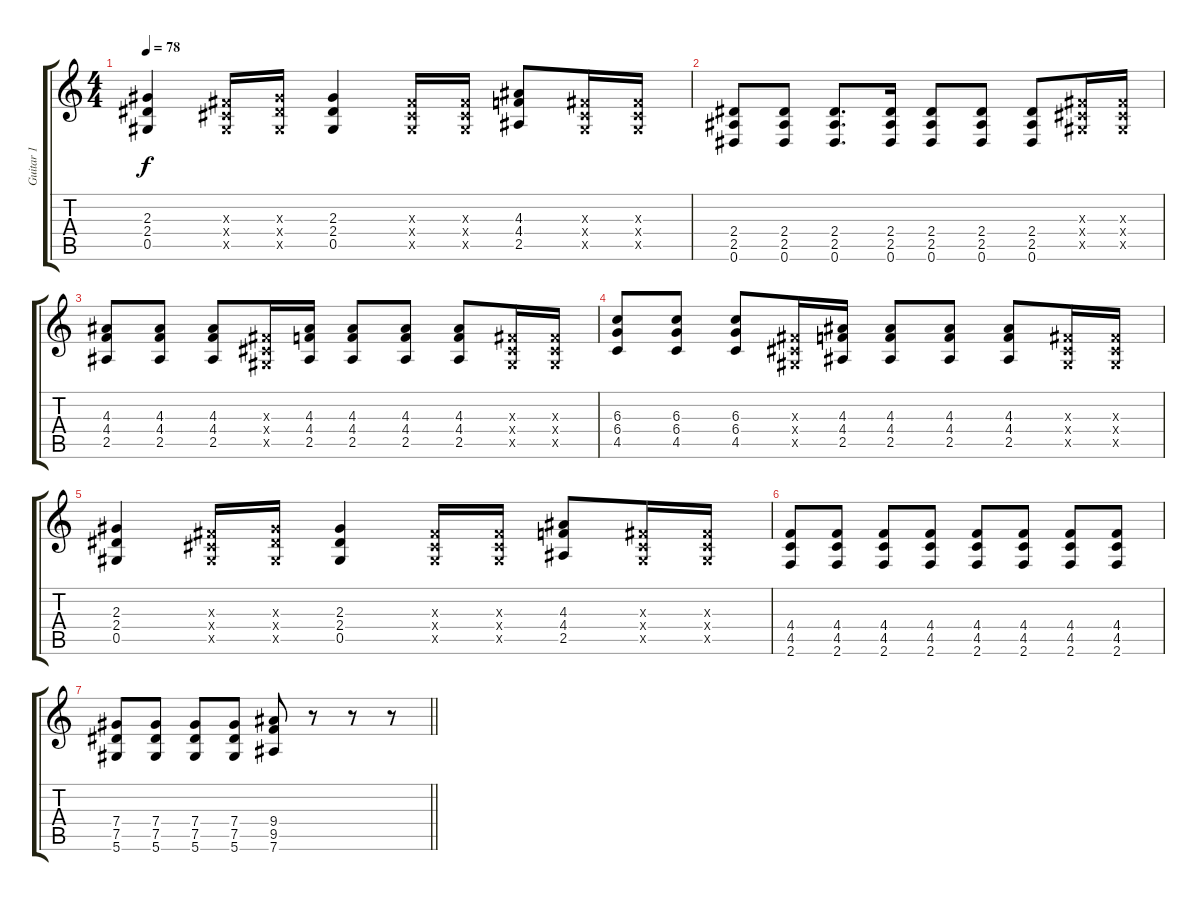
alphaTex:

\track ("Guitar 1" "Guitar 1") {instrument distortionguitar}
\staff {score tabs}
\tuning (Eb4 Bb3 Gb3 Db3 Ab2 Eb2) {hide}
\ts (4 4)
\tempo 78
\clef g2
\ks c
(2.3 2.4 0.5).4{dy f} (0.3{x} 0.4{x} 0.5{x}).16 (2.3{x} 2.4{x} 0.5{x}).16 (2.3 2.4 0.5).4 (0.3{x} 0.4{x} 0.5{x}).16 (0.3{x} 0.4{x} 0.5{x}).16 (4.3 4.4 2.5).8 (0.3{x} 0.4{x} 0.5{x}).16 (0.3{x} 0.4{x} 0.5{x}).16 |
(2.4 2.5 0.6).8 (2.4 2.5 0.6).8 (2.4 2.5 0.6).8{d} (2.4 2.5 0.6).16 (2.4 2.5 0.6).8 (2.4 2.5 0.6).8 (2.4 2.5 0.6).8 (0.3{x} 0.4{x} 0.5{x}).16 (0.3{x} 0.4{x} 0.5{x}).16 |
(4.3 4.4 2.5).8 (4.3 4.4 2.5).8 (4.3 4.4 2.5).8 (0.3{x} 0.4{x} 0.5{x}).16 (4.3 4.4 2.5).16 (4.3 4.4 2.5).8 (4.3 4.4 2.5).8 (4.3 4.4 2.5).8 (0.3{x} 0.4{x} 0.5{x}).16 (0.3{x} 0.4{x} 0.5{x}).16 |
(6.3 6.4 4.5).8 (6.3 6.4 4.5).8 (6.3 6.4 4.5).8 (0.3{x} 0.4{x} 0.5{x}).16 (4.3 4.4 2.5).16 (4.3 4.4 2.5).8 (4.3 4.4 2.5).8 (4.3 4.4 2.5).8 (0.3{x} 0.4{x} 0.5{x}).16 (0.3{x} 0.4{x} 0.5{x}).16 |
(2.3 2.4 0.5).4 (0.3{x} 0.4{x} 0.5{x}).16 (2.3{x} 2.4{x} 0.5{x}).16 (2.3 2.4 0.5).4 (0.3{x} 0.4{x} 0.5{x}).16 (0.3{x} 0.4{x} 0.5{x}).16 (4.3 4.4 2.5).8 (0.3{x} 0.4{x} 0.5{x}).16 (0.3{x} 0.4{x} 0.5{x}).16 |
(4.4 4.5 2.6).8 (4.4 4.5 2.6).8 (4.4 4.5 2.6).8 (4.4 4.5 2.6).8 (4.4 4.5 2.6).8 (4.4 4.5 2.6).8 (4.4 4.5 2.6).8 (4.4 4.5 2.6).8 |
\barLineRight lightlight
(7.4 7.5 5.6).8 (7.4 7.5 5.6).8 (7.4 7.5 5.6).8 (7.4 7.5 5.6).8 (9.4 9.5 7.6).8 r.8 r.8 r.8
